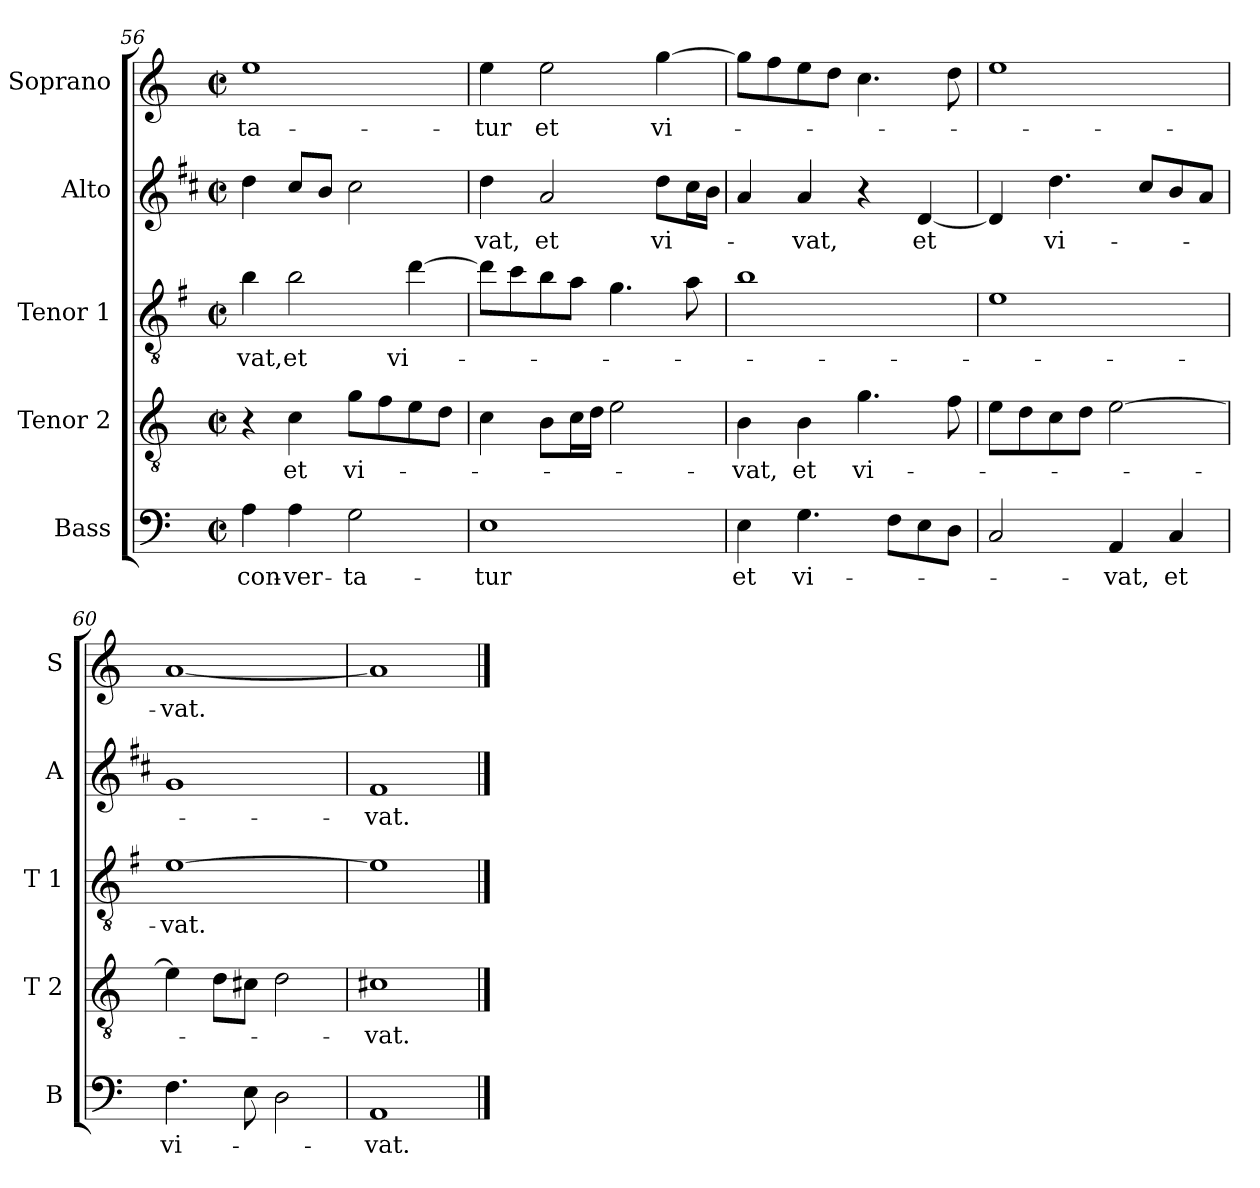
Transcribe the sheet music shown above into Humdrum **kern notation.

**kern	**text	**kern	**text	**kern	**text	**kern	**text	**kern	**text
*part5	*part5	*part4	*part4	*part3	*part3	*part2	*part2	*part1	*part1
*staff5	*staff5	*staff4	*staff4	*staff3	*staff3	*staff2	*staff2	*staff1	*staff1
*I"Bass	*	*I"Tenor 2	*	*I"Tenor 1	*	*I"Alto	*	*I"Soprano	*
*I'B	*	*I'T 2	*	*I'T 1	*	*I'A	*	*I'S	*
*clefF4	*	*clefGv2	*	*clefGv2	*	*clefG2	*	*clefG2	*
*	*	*	*	*ITrd4c7	*	*ITrd1c2	*	*	*
*k[]	*	*k[]	*	*k[]	*	*k[]	*	*k[]	*
*C:	*	*C:	*	*C:	*	*C:	*	*C:	*
*M2/2	*	*M2/2	*	*M2/2	*	*M2/2	*	*M2/2	*
*met(c|)	*	*met(c|)	*	*met(c|)	*	*met(c|)	*	*met(c|)	*
=56	=56	=56	=56	=56	=56	=56	=56	=56	=56
!	!LO:LY:b	!	!	!	!LO:LY:b	!	!	!	!LO:LY:b
4A\	con-	4r	.	4e\	-vat,	4cc\	.	1ee	-ta-
!	!LO:LY:b	!	!LO:LY:b	!	!LO:LY:b	!	!	!	!
4A\	-ver-	4c\	et	2e\	et	8b/L	.	.	.
.	.	.	.	.	.	8a/J	.	.	.
!	!LO:LY:b	!	!LO:LY:b	!	!	!	!	!	!
2G\	-ta-	8g\L	vi-	.	.	2b\	.	.	.
.	.	8f\	.	.	.	.	.	.	.
!	!	!	!	!	!LO:LY:b	!	!	!	!
.	.	8e\	.	[4g\	vi-	.	.	.	.
.	.	8d\J	.	.	.	.	.	.	.
!!LO:LB:g=z
=57	=57	=57	=57	=57	=57	=57	=57	=57	=57
!	!LO:LY:b	!	!	!	!	!	!LO:LY:b	!	!LO:LY:b
1E	-tur	4c\	.	8g\L]	.	4cc\	-vat,	4ee\	-tur
.	.	.	.	8f\	.	.	.	.	.
!	!	!	!	!	!	!	!LO:LY:b	!	!LO:LY:b
.	.	8B\L	.	8e\	.	2g/	et	2ee\	et
.	.	16c\L	.	8d\J	.	.	.	.	.
.	.	16d\JJ	.	.	.	.	.	.	.
.	.	2e\	.	4.c\	.	.	.	.	.
!	!	!	!	!	!	!	!LO:LY:b	!	!LO:LY:b
.	.	.	.	.	.	8cc\L	vi-	[4gg\	vi-
.	.	.	.	8d\	.	16b\L	.	.	.
.	.	.	.	.	.	16a\JJ	.	.	.
=58	=58	=58	=58	=58	=58	=58	=58	=58	=58
!	!LO:LY:b	!	!LO:LY:b	!	!	!	!	!	!
4E\	et	4B\	-vat,	1e	.	4g/	.	8gg\L]	.
.	.	.	.	.	.	.	.	8ff\	.
!	!LO:LY:b	!	!LO:LY:b	!	!	!	!LO:LY:b	!	!
4.G\	vi-	4B\	et	.	.	4g/	-vat,	8ee\	.
.	.	.	.	.	.	.	.	8dd\J	.
!	!	!	!LO:LY:b	!	!	!	!	!	!
.	.	4.g\	vi-	.	.	4r	.	4.cc\	.
8F\L	.	.	.	.	.	.	.	.	.
!	!	!	!	!	!	!	!LO:LY:b	!	!
8E\	.	.	.	.	.	[4c/	et	.	.
8D\J	.	8f\	.	.	.	.	.	8dd\	.
=59	=59	=59	=59	=59	=59	=59	=59	=59	=59
2C/	.	8e\L	.	1A	.	4c/]	.	1ee	.
.	.	8d\	.	.	.	.	.	.	.
!	!	!	!	!	!	!	!LO:LY:b	!	!
.	.	8c\	.	.	.	4.cc\	vi-	.	.
.	.	8d\J	.	.	.	.	.	.	.
!	!LO:LY:b	!	!	!	!	!	!	!	!
4AA/	-vat,	[2e\	.	.	.	.	.	.	.
.	.	.	.	.	.	8b/L	.	.	.
!	!LO:LY:b	!	!	!	!	!	!	!	!
4C/	et	.	.	.	.	8a/	.	.	.
.	.	.	.	.	.	8g/J	.	.	.
=60	=60	=60	=60	=60	=60	=60	=60	=60	=60
!	!LO:LY:b	!	!	!	!LO:LY:b	!	!	!	!LO:LY:b
4.F\	vi-	4e\]	.	[1A	-vat.	1f	.	[1a	-vat.
.	.	8d\L	.	.	.	.	.	.	.
8E\	.	8c#X\J	.	.	.	.	.	.	.
2D\	.	2d\	.	.	.	.	.	.	.
=61	=61	=61	=61	=61	=61	=61	=61	=61	=61
!	!LO:LY:b	!	!LO:LY:b	!	!	!	!LO:LY:b	!	!
1AA	-vat.	1c#X	-vat.	1A]	.	1e	-vat.	1a]	.
==	==	==	==	==	==	==	==	==	==
*-	*-	*-	*-	*-	*-	*-	*-	*-	*-
